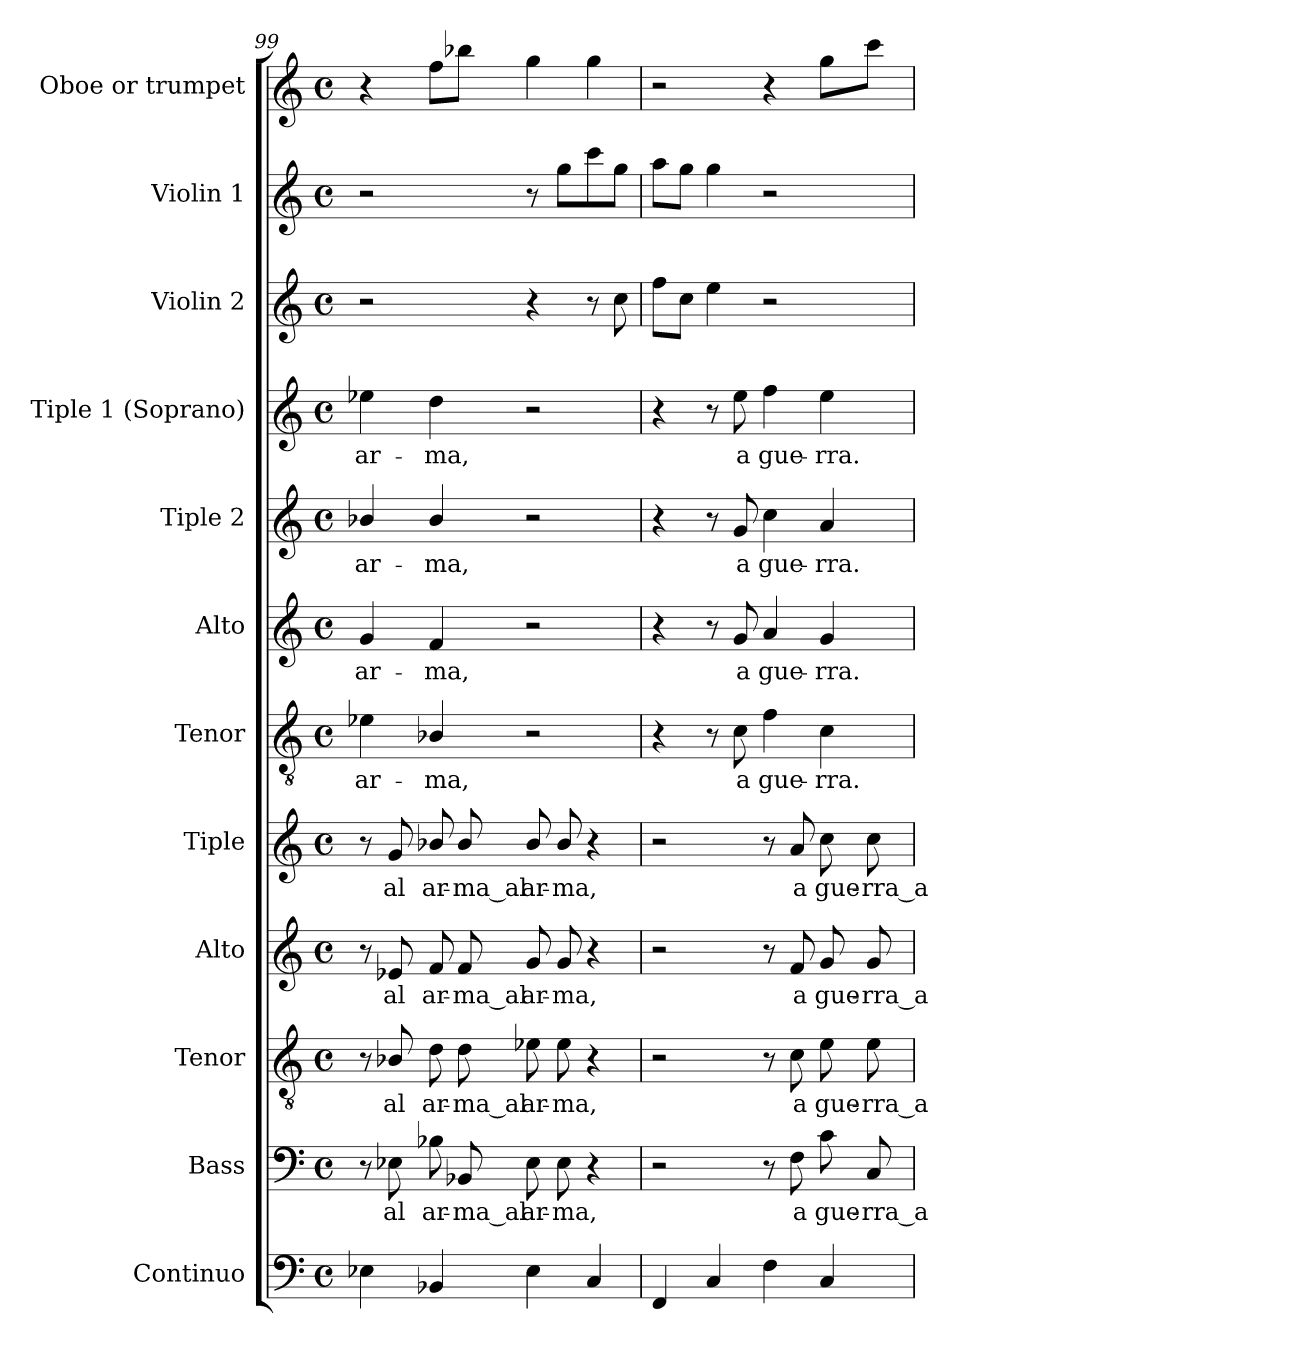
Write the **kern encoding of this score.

**kern	**kern	**text	**kern	**text	**kern	**text	**kern	**text	**kern	**text	**kern	**text	**kern	**text	**kern	**text	**kern	**kern	**kern
*part12	*part11	*part11	*part10	*part10	*part9	*part9	*part8	*part8	*part7	*part7	*part6	*part6	*part5	*part5	*part4	*part4	*part3	*part2	*part1
*staff12	*staff11	*staff11	*staff10	*staff10	*staff9	*staff9	*staff8	*staff8	*staff7	*staff7	*staff6	*staff6	*staff5	*staff5	*staff4	*staff4	*staff3	*staff2	*staff1
*I"Continuo	*I"Bass	*	*I"Tenor	*	*I"Alto	*	*I"Tiple	*	*I"Tenor	*	*I"Alto	*	*I"Tiple 2	*	*I"Tiple 1 (Soprano)	*	*I"Violin 2	*I"Violin 1	*I"Oboe or trumpet
*	*I'B.	*	*I'T.	*	*I'A.	*	*	*	*I'T.	*	*I'A.	*	*	*	*I'S1.	*	*I'Vln. 2	*I'Vln. 1	*I'Ob.
*clefF4	*clefF4	*	*clefGv2	*	*clefG2	*	*clefG2	*	*clefGv2	*	*clefG2	*	*clefG2	*	*clefG2	*	*clefG2	*clefG2	*clefG2
*	*	*	*ITrd7c12	*	*	*	*	*	*ITrd7c12	*	*	*	*	*	*	*	*	*	*
*k[]	*k[]	*	*k[]	*	*k[]	*	*k[]	*	*k[]	*	*k[]	*	*k[]	*	*k[]	*	*k[]	*k[]	*k[]
*C:	*C:	*	*C:	*	*C:	*	*C:	*	*C:	*	*C:	*	*C:	*	*C:	*	*C:	*C:	*C:
*M4/4	*M4/4	*	*M4/4	*	*M4/4	*	*M4/4	*	*M4/4	*	*M4/4	*	*M4/4	*	*M4/4	*	*M4/4	*M4/4	*M4/4
*met(c)	*met(c)	*	*met(c)	*	*met(c)	*	*met(c)	*	*met(c)	*	*met(c)	*	*met(c)	*	*met(c)	*	*met(c)	*met(c)	*met(c)
=99	=99	=99	=99	=99	=99	=99	=99	=99	=99	=99	=99	=99	=99	=99	=99	=99	=99	=99	=99
!	!	!	!	!	!	!	!	!	!	!LO:LY:b:color=#000000	!	!	!	!	!	!	!	!	!
!	!	!	!	!	!	!	!	!	!	!	!	!LO:LY:b:color=#000000	!	!	!	!	!	!	!
!	!	!	!	!	!	!	!	!	!	!	!	!	!	!LO:LY:b:color=#000000	!	!	!	!	!
!	!	!	!	!	!	!	!	!	!	!	!	!	!	!	!	!LO:LY:b:color=#000000	!	!	!
4E-Xi\	8r	.	8r	.	8r	.	8r	.	4E-Xi\	ar-	4gi/	ar-	4b-Xi/	ar-	4ee-Xi\	ar-	2r	2r	4r
!	!	!LO:LY:b:color=#000000	!	!	!	!	!	!	!	!	!	!	!	!	!	!	!	!	!
!	!	!	!	!LO:LY:b:color=#000000	!	!	!	!	!	!	!	!	!	!	!	!	!	!	!
!	!	!	!	!	!	!LO:LY:b:color=#000000	!	!	!	!	!	!	!	!	!	!	!	!	!
!	!	!	!	!	!	!	!	!LO:LY:b:color=#000000	!	!	!	!	!	!	!	!	!	!	!
.	8E-Xi\	al	8BB-Xi/	al	8e-Xi/	al	8gi/	al	.	.	.	.	.	.	.	.	.	.	.
!	!	!LO:LY:b:color=#000000	!	!	!	!	!	!	!	!	!	!	!	!	!	!	!	!	!
!	!	!	!	!LO:LY:b:color=#000000	!	!	!	!	!	!	!	!	!	!	!	!	!	!	!
!	!	!	!	!	!	!LO:LY:b:color=#000000	!	!	!	!	!	!	!	!	!	!	!	!	!
!	!	!	!	!	!	!	!	!LO:LY:b:color=#000000	!	!	!	!	!	!	!	!	!	!	!
!	!	!	!	!	!	!	!	!	!	!LO:LY:b:color=#000000	!	!	!	!	!	!	!	!	!
!	!	!	!	!	!	!	!	!	!	!	!	!LO:LY:b:color=#000000	!	!	!	!	!	!	!
!	!	!	!	!	!	!	!	!	!	!	!	!	!	!LO:LY:b:color=#000000	!	!	!	!	!
!	!	!	!	!	!	!	!	!	!	!	!	!	!	!	!	!LO:LY:b:color=#000000	!	!	!
4BB-Xi/	8B-Xi\	ar-	8Di\	ar-	8fi/	ar-	8b-Xi/	ar-	4BB-Xi/	-ma,	4fi/	-ma,	4b-i/	-ma,	4ddi\	-ma,	.	.	8ffi\L
!	!	!LO:LY:b:color=#000000	!	!	!	!	!	!	!	!	!	!	!	!	!	!	!	!	!
!	!	!	!	!LO:LY:b:color=#000000	!	!	!	!	!	!	!	!	!	!	!	!	!	!	!
!	!	!	!	!	!	!LO:LY:b:color=#000000	!	!	!	!	!	!	!	!	!	!	!	!	!
!	!	!	!	!	!	!	!	!LO:LY:b:color=#000000	!	!	!	!	!	!	!	!	!	!	!
.	8BB-Xi/	-ma_al	8Di\	-ma_al	8fi/	-ma_al	8b-i/	-ma_al	.	.	.	.	.	.	.	.	.	.	8bb-Xi\J
!	!	!LO:LY:b:color=#000000	!	!	!	!	!	!	!	!	!	!	!	!	!	!	!	!	!
!	!	!	!	!LO:LY:b:color=#000000	!	!	!	!	!	!	!	!	!	!	!	!	!	!	!
!	!	!	!	!	!	!LO:LY:b:color=#000000	!	!	!	!	!	!	!	!	!	!	!	!	!
!	!	!	!	!	!	!	!	!LO:LY:b:color=#000000	!	!	!	!	!	!	!	!	!	!	!
4E-i\	8E-i\	ar-	8E-Xi\	ar-	8gi/	ar-	8b-i/	ar-	2r	.	2r	.	2r	.	2r	.	4r	8r	4ggi\
!	!	!LO:LY:b:color=#000000	!	!	!	!	!	!	!	!	!	!	!	!	!	!	!	!	!
!	!	!	!	!LO:LY:b:color=#000000	!	!	!	!	!	!	!	!	!	!	!	!	!	!	!
!	!	!	!	!	!	!LO:LY:b:color=#000000	!	!	!	!	!	!	!	!	!	!	!	!	!
!	!	!	!	!	!	!	!	!LO:LY:b:color=#000000	!	!	!	!	!	!	!	!	!	!	!
.	8E-i\	-ma,	8E-i\	-ma,	8gi/	-ma,	8b-i/	-ma,	.	.	.	.	.	.	.	.	.	8ggi\L	.
4Ci/	4r	.	4r	.	4r	.	4r	.	.	.	.	.	.	.	.	.	8r	8ccci\	4ggi\
.	.	.	.	.	.	.	.	.	.	.	.	.	.	.	.	.	8cci\	8ggi\J	.
=100	=100	=100	=100	=100	=100	=100	=100	=100	=100	=100	=100	=100	=100	=100	=100	=100	=100	=100	=100
4FFi/	2r	.	2r	.	2r	.	2r	.	4r	.	4r	.	4r	.	4r	.	8ffi\L	8aai\L	2r
.	.	.	.	.	.	.	.	.	.	.	.	.	.	.	.	.	8cci\J	8ggi\J	.
4Ci/	.	.	.	.	.	.	.	.	8r	.	8r	.	8r	.	8r	.	4eei\	4ggi\	.
!	!	!	!	!	!	!	!	!	!	!LO:LY:b:color=#000000	!	!	!	!	!	!	!	!	!
!	!	!	!	!	!	!	!	!	!	!	!	!LO:LY:b:color=#000000	!	!	!	!	!	!	!
!	!	!	!	!	!	!	!	!	!	!	!	!	!	!LO:LY:b:color=#000000	!	!	!	!	!
!	!	!	!	!	!	!	!	!	!	!	!	!	!	!	!	!LO:LY:b:color=#000000	!	!	!
.	.	.	.	.	.	.	.	.	8Ci\	a	8gi/	a	8gi/	a	8eei\	a	.	.	.
!	!	!	!	!	!	!	!	!	!	!LO:LY:b:color=#000000	!	!	!	!	!	!	!	!	!
!	!	!	!	!	!	!	!	!	!	!	!	!LO:LY:b:color=#000000	!	!	!	!	!	!	!
!	!	!	!	!	!	!	!	!	!	!	!	!	!	!LO:LY:b:color=#000000	!	!	!	!	!
!	!	!	!	!	!	!	!	!	!	!	!	!	!	!	!	!LO:LY:b:color=#000000	!	!	!
4Fi\	8r	.	8r	.	8r	.	8r	.	4Fi\	gue-	4ai/	gue-	4cci\	gue-	4ffi\	gue-	2r	2r	4r
!	!	!LO:LY:b:color=#000000	!	!	!	!	!	!	!	!	!	!	!	!	!	!	!	!	!
!	!	!	!	!LO:LY:b:color=#000000	!	!	!	!	!	!	!	!	!	!	!	!	!	!	!
!	!	!	!	!	!	!LO:LY:b:color=#000000	!	!	!	!	!	!	!	!	!	!	!	!	!
!	!	!	!	!	!	!	!	!LO:LY:b:color=#000000	!	!	!	!	!	!	!	!	!	!	!
.	8Fi\	a	8Ci\	a	8fi/	a	8ai/	a	.	.	.	.	.	.	.	.	.	.	.
!	!	!LO:LY:b:color=#000000	!	!	!	!	!	!	!	!	!	!	!	!	!	!	!	!	!
!	!	!	!	!LO:LY:b:color=#000000	!	!	!	!	!	!	!	!	!	!	!	!	!	!	!
!	!	!	!	!	!	!LO:LY:b:color=#000000	!	!	!	!	!	!	!	!	!	!	!	!	!
!	!	!	!	!	!	!	!	!LO:LY:b:color=#000000	!	!	!	!	!	!	!	!	!	!	!
!	!	!	!	!	!	!	!	!	!	!LO:LY:b:color=#000000	!	!	!	!	!	!	!	!	!
!	!	!	!	!	!	!	!	!	!	!	!	!LO:LY:b:color=#000000	!	!	!	!	!	!	!
!	!	!	!	!	!	!	!	!	!	!	!	!	!	!LO:LY:b:color=#000000	!	!	!	!	!
!	!	!	!	!	!	!	!	!	!	!	!	!	!	!	!	!LO:LY:b:color=#000000	!	!	!
4Ci/	8ci\	gue-	8Ei\	gue-	8gi/	gue-	8cci\	gue-	4Ci\	-rra.	4gi/	-rra.	4ai/	-rra.	4eei\	-rra.	.	.	8ggi\L
!	!	!LO:LY:b:color=#000000	!	!	!	!	!	!	!	!	!	!	!	!	!	!	!	!	!
!	!	!	!	!LO:LY:b:color=#000000	!	!	!	!	!	!	!	!	!	!	!	!	!	!	!
!	!	!	!	!	!	!LO:LY:b:color=#000000	!	!	!	!	!	!	!	!	!	!	!	!	!
!	!	!	!	!	!	!	!	!LO:LY:b:color=#000000	!	!	!	!	!	!	!	!	!	!	!
.	8Ci/	-rra_a	8Ei\	-rra_a	8gi/	-rra_a	8cci\	-rra_a	.	.	.	.	.	.	.	.	.	.	8ccci\J
=	=	=	=	=	=	=	=	=	=	=	=	=	=	=	=	=	=	=	=
*-	*-	*-	*-	*-	*-	*-	*-	*-	*-	*-	*-	*-	*-	*-	*-	*-	*-	*-	*-
